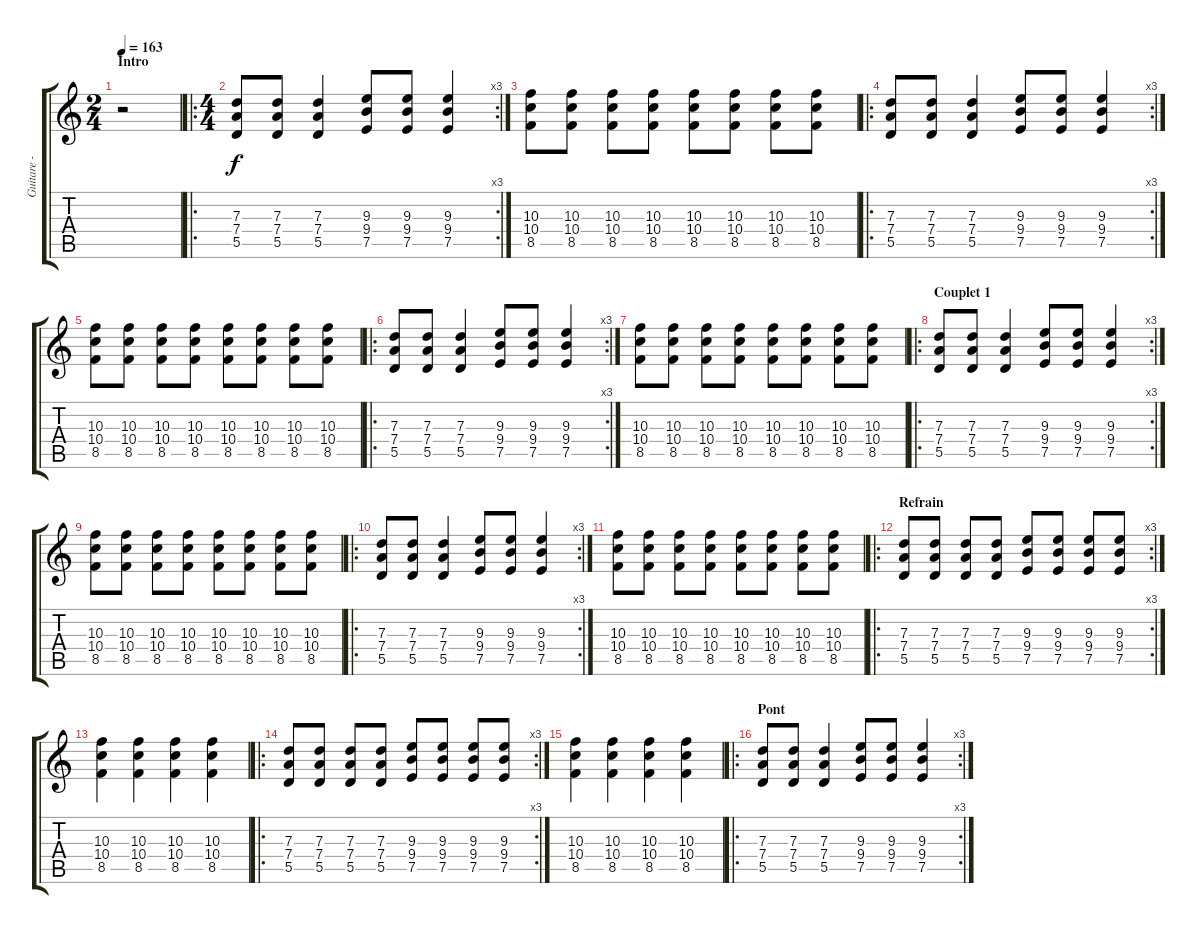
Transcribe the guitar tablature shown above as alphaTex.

\track ("Guitare - Bozo" "Guitare - ") {instrument overdrivenguitar}
\staff {score tabs}
\tuning (E4 B3 G3 D3 A2 E2) {hide}
\ts (2 4)
\section ("" "Intro")
\tempo 163
\clef g2
\ks c
r.2{dy f instrument overdrivenguitar} |
\ro
\rc 3
\ts (4 4)
(7.3 7.4 5.5).8 (7.3 7.4 5.5).8 (7.3 7.4 5.5).4 (9.3 9.4 7.5).8 (9.3 9.4 7.5).8 (9.3 9.4 7.5).4 |
(10.3 10.4 8.5).8 (10.3 10.4 8.5).8 (10.3 10.4 8.5).8 (10.3 10.4 8.5).8 (10.3 10.4 8.5).8 (10.3 10.4 8.5).8 (10.3 10.4 8.5).8 (10.3 10.4 8.5).8 |
\ro
\rc 3
(7.3 7.4 5.5).8 (7.3 7.4 5.5).8 (7.3 7.4 5.5).4 (9.3 9.4 7.5).8 (9.3 9.4 7.5).8 (9.3 9.4 7.5).4 |
(10.3 10.4 8.5).8 (10.3 10.4 8.5).8 (10.3 10.4 8.5).8 (10.3 10.4 8.5).8 (10.3 10.4 8.5).8 (10.3 10.4 8.5).8 (10.3 10.4 8.5).8 (10.3 10.4 8.5).8 |
\ro
\rc 3
(7.3 7.4 5.5).8 (7.3 7.4 5.5).8 (7.3 7.4 5.5).4 (9.3 9.4 7.5).8 (9.3 9.4 7.5).8 (9.3 9.4 7.5).4 |
(10.3 10.4 8.5).8 (10.3 10.4 8.5).8 (10.3 10.4 8.5).8 (10.3 10.4 8.5).8 (10.3 10.4 8.5).8 (10.3 10.4 8.5).8 (10.3 10.4 8.5).8 (10.3 10.4 8.5).8 |
\ro
\rc 3
\section ("" "Couplet 1")
(7.3 7.4 5.5).8 (7.3 7.4 5.5).8 (7.3 7.4 5.5).4 (9.3 9.4 7.5).8 (9.3 9.4 7.5).8 (9.3 9.4 7.5).4 |
(10.3 10.4 8.5).8 (10.3 10.4 8.5).8 (10.3 10.4 8.5).8 (10.3 10.4 8.5).8 (10.3 10.4 8.5).8 (10.3 10.4 8.5).8 (10.3 10.4 8.5).8 (10.3 10.4 8.5).8 |
\ro
\rc 3
(7.3 7.4 5.5).8 (7.3 7.4 5.5).8 (7.3 7.4 5.5).4 (9.3 9.4 7.5).8 (9.3 9.4 7.5).8 (9.3 9.4 7.5).4 |
(10.3 10.4 8.5).8 (10.3 10.4 8.5).8 (10.3 10.4 8.5).8 (10.3 10.4 8.5).8 (10.3 10.4 8.5).8 (10.3 10.4 8.5).8 (10.3 10.4 8.5).8 (10.3 10.4 8.5).8 |
\ro
\rc 3
\section ("" "Refrain")
(7.3 7.4 5.5).8 (7.3 7.4 5.5).8 (7.3 7.4 5.5).8 (7.3 7.4 5.5).8 (9.3 9.4 7.5).8 (9.3 9.4 7.5).8 (9.3 9.4 7.5).8 (9.3 9.4 7.5).8 |
(10.3 10.4 8.5).4 (10.3 10.4 8.5).4 (10.3 10.4 8.5).4 (10.3 10.4 8.5).4 |
\ro
\rc 3
(7.3 7.4 5.5).8 (7.3 7.4 5.5).8 (7.3 7.4 5.5).8 (7.3 7.4 5.5).8 (9.3 9.4 7.5).8 (9.3 9.4 7.5).8 (9.3 9.4 7.5).8 (9.3 9.4 7.5).8 |
(10.3 10.4 8.5).4 (10.3 10.4 8.5).4 (10.3 10.4 8.5).4 (10.3 10.4 8.5).4 |
\ro
\rc 3
\section ("" "Pont")
(7.3 7.4 5.5).8 (7.3 7.4 5.5).8 (7.3 7.4 5.5).4 (9.3 9.4 7.5).8 (9.3 9.4 7.5).8 (9.3 9.4 7.5).4
